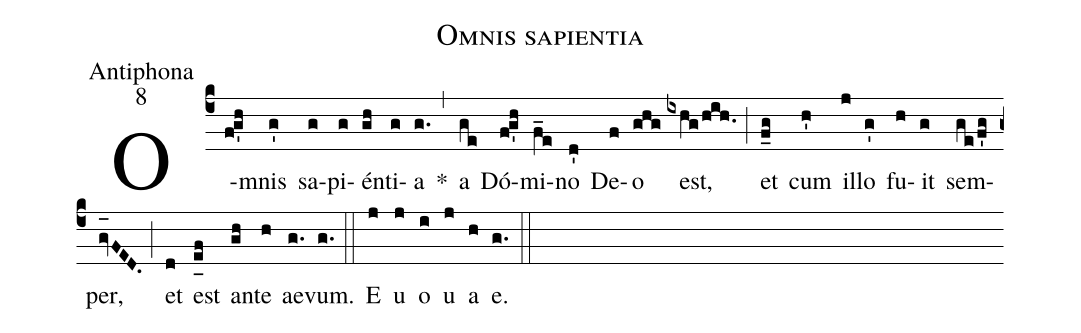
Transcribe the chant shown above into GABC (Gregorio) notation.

name:Omnis sapientia;
office-part:Antiphona;
mode:8;
%%
(c4) O(fg'h)mnis(g') sa(g)pi(g)én(gh)ti(g)a(g.) *(,) a(ge) Dó(fg'h)mi(f_e)no(d') De(f)o(ghg) est,(ixhg/hih.) (;) et(f_g) cum(h') il(j)lo(g') fu(h)it(g) sem(ge/f'g)per,(gv_[oh:h]FED.) (;) et(d) est(e_[uh:l]f) an(gh)te(h) ae(g.)vum.(g.) (::) <eu>E(j) u(j) o(i) u(j) a(h) e.</eu>(g.) (::)
